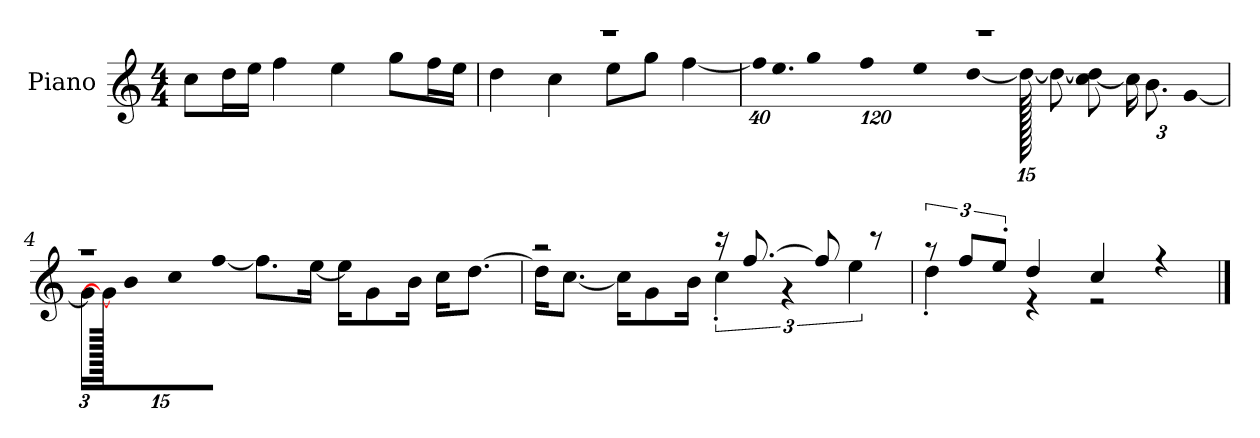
**kern
*part1
*staff1
*I"Piano
*I'P-no
*clefG2
*k[]
*M4/4
*MM90
=1
8cc\L
16dd\L
16ee\JJ
4ff\
4ee\
8gg\L
16ff\L
16ee\JJ
=2
*^
1r	4dd\
.	4cc\
.	8ee\L
.	8gg\J
.	[4ff\
=3	=3
*	*Xbrackettup
!	!LO:N:vis=32
1r	640%23ff\KLL]
!	!LO:N:vis=16.
.	960%103ee\J
!	!LO:N:vis=8
.	960%137gg\
!	!LO:N:vis=16
.	1920%137ff\L
!	!LO:N:vis=32
.	640%23ee\K
.	[384%41dd\J
.	1920dd\_
.	8dd\L_
.	[8cc\ 8dd\]J
.	24cc\KL]
.	12.b\
.	[640%53g\J
=4	=4
1r	24g\LL]
.	1920g\_
.	24b\J
.	12cc\
.	[12ff\J
.	8.ff\L]
.	[16ee\Jk
.	16ee\KL]
.	8g\
.	16b\Jk
.	16cc\KL
.	[8.dd\J
1920ryy	.
!!LO:LB:g=z	!!
=5	=5
2r	16dd\KL]
.	[8.cc\J
.	16cc\KL]
.	8g\
.	16b\Jk
*	*brackettup
16r	6cc'\
[8.ff/	.
.	6r
8ff/]	.
.	6ee\
8r	.
=6	=6
12r	4dd'\
12ff/L	.
12ee'/J	.
4dd/	4r
4cc/	2r
4r	.
*v	*v
==
*-
